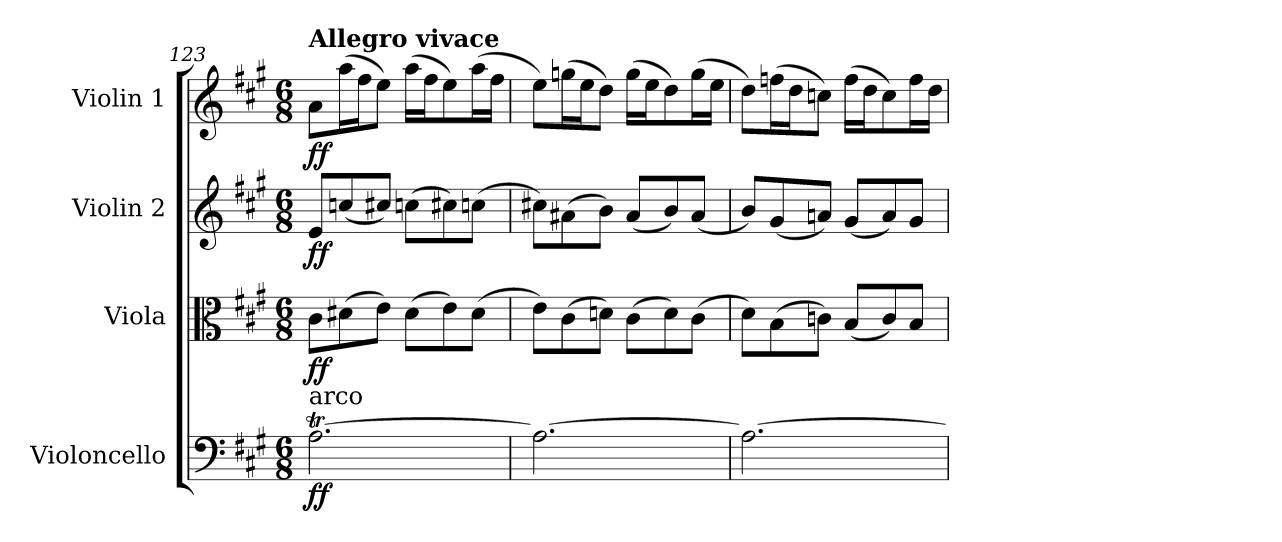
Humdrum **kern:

**kern	**dynam	**kern	**dynam	**kern	**dynam	**kern	**dynam
*part4	*part4	*part3	*part3	*part2	*part2	*part1	*part1
*staff4	*staff4	*staff3	*staff3	*staff2	*staff2	*staff1	*staff1
*I"Violoncello	*	*I"Viola	*	*I"Violin 2	*	*I"Violin 1	*
*I'Vc	*	*I'Vla	*	*I'Vln	*	*I'Vln	*
!!LO:PB:g=z
*clefF4	*	*clefC3	*	*clefG2	*	*clefG2	*
*k[f#c#g#]	*	*k[f#c#g#]	*	*k[f#c#g#]	*	*k[f#c#g#]	*
*M6/8	*	*M6/8	*	*M6/8	*	*M6/8	*
=123	=123	=123	=123	=123	=123	=123	=123
!	!	!	!	!	!	!LO:TX:a:B:t=Allegro vivace	!
!LO:TX:a:t=arco	!	!	!	!	!	!	!
!	!LO:DY:b	!	!LO:DY:b	!	!LO:DY:b	!	!LO:DY:b
[2.AT\	ff	8c#\L	ff	8e/L	ff	8a\L	ff
.	.	(8d#X\	.	(8ccn/	.	(16aa\L	.
.	.	.	.	.	.	16ff#\J	.
.	.	8e\J)	.	8cc#X/J)	.	8ee\J)	.
.	.	(8d#\L	.	(8ccn\L	.	(16aa\LL	.
.	.	.	.	.	.	16ff#\J	.
.	.	8e\)	.	8cc#X\)	.	8ee\)	.
.	.	(8d#\J	.	(8ccn\J	.	(16aa\L	.
.	.	.	.	.	.	16ff#\JJ	.
=124	=124	=124	=124	=124	=124	=124	=124
2.A\_	.	8e\L)	.	8cc#X\L)	.	8ee\L)	.
.	.	(8c#\	.	(8a#X\	.	(16ggn\L	.
.	.	.	.	.	.	16ee\J	.
.	.	8dn\J)	.	8b\J)	.	8dd\J)	.
.	.	(8c#\L	.	(8a#/L	.	(16gg\LL	.
.	.	.	.	.	.	16ee\J	.
.	.	8d\)	.	8b/)	.	8dd\)	.
.	.	(8c#\J	.	(8a#/J	.	(16gg\L	.
.	.	.	.	.	.	16ee\JJ	.
=125	=125	=125	=125	=125	=125	=125	=125
2.ATTT\_	.	8d\L)	.	8b/L)	.	8dd\L)	.
.	.	(8B\	.	(8g#/	.	(16ffn\L	.
.	.	.	.	.	.	16dd\J	.
.	.	8cn\J)	.	8an/J)	.	8ccn\J)	.
.	.	(8B/L	.	(8g#/L	.	(16ff\LL	.
.	.	.	.	.	.	16dd\J	.
.	.	8c/)	.	8a/)	.	8cc\)	.
.	.	8B/J	.	8g#/J	.	16ff\L	.
.	.	.	.	.	.	16dd\JJ	.
=	=	=	=	=	=	=	=
*-	*-	*-	*-	*-	*-	*-	*-
